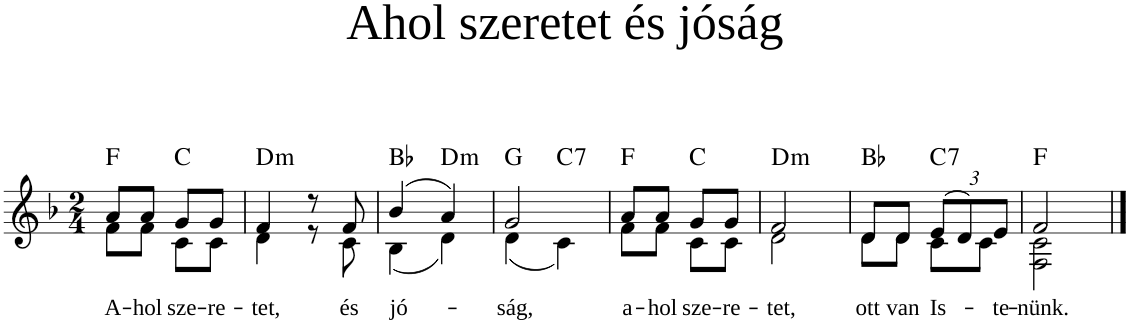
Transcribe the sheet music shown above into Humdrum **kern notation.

**kern	**text	**harte
*part1	*part1	*part1
*staff1	*staff1	*
*I"Voice	*	*
*I'Vo.	*	*
*clefG2	*	*
*k[b-]	*	*
*M2/4	*	*
=1	=1	=1
!	!LO:LY:b	!LO:H:kt=N.C.
*^	*	*
8a/L	8f\L	A-	N
!	!	!LO:LY:b	!
8a/J	8f\J	-hol	.
!	!	!LO:LY:b	!LO:H:kt=N.C.
8g/L	8c\L	sze-	N
!	!	!LO:LY:b	!
8g/J	8c\J	-re-	.
=2	=2	=2	=2
!	!	!LO:LY:b	!LO:H:kt=m
4f/	4d\	-tet,	D:min
8r	8r	.	.
!	!	!LO:LY:b	!
8f/	8c\	és	.
=3	=3	=3	=3
!	!	!LO:LY:b	!LO:H:kt=N.C.
(4b-/	(4B-\	jó-	N
!	!	!	!LO:H:kt=m
4a/)	4d\)	.	D:min
=4	=4	=4	=4
!	!	!LO:LY:b	!LO:H:kt=N.C.
2g/	(4d\	-ság,	N
!	!	!	!LO:H:kt=7
.	4c\)	.	C:7
=5	=5	=5	=5
!	!	!LO:LY:b	!LO:H:kt=N.C.
8a/L	8f\L	a-	N
!	!	!LO:LY:b	!
8a/J	8f\J	-hol	.
!	!	!LO:LY:b	!LO:H:kt=N.C.
8g/L	8c\L	sze-	N
!	!	!LO:LY:b	!
8g/J	8c\J	-re-	.
=6	=6	=6	=6
!	!	!LO:LY:b	!LO:H:kt=m
2f/	2d\	-tet,	D:min
=7	=7	=7	=7
!	!	!LO:LY:b	!LO:H:kt=N.C.
8d/L	8d\L	ott	N
!	!	!LO:LY:b	!
8d/J	8d\J	van	.
*Xbrackettup	*	*	*
!	!	!LO:LY:b	!LO:H:kt=7
(12e/L	8c\L	Is-	C:7
12d/)	.	.	.
.	8c\J	.	.
!	!	!LO:LY:b	!
12e/J	.	-te-	.
=8	=8	=8	=8
!	!	!LO:LY:b	!LO:H:kt=N.C.
2f/	2F\ 2c\	-nünk.	N
*v	*v	*	*
==	==	==
*-	*-	*-
